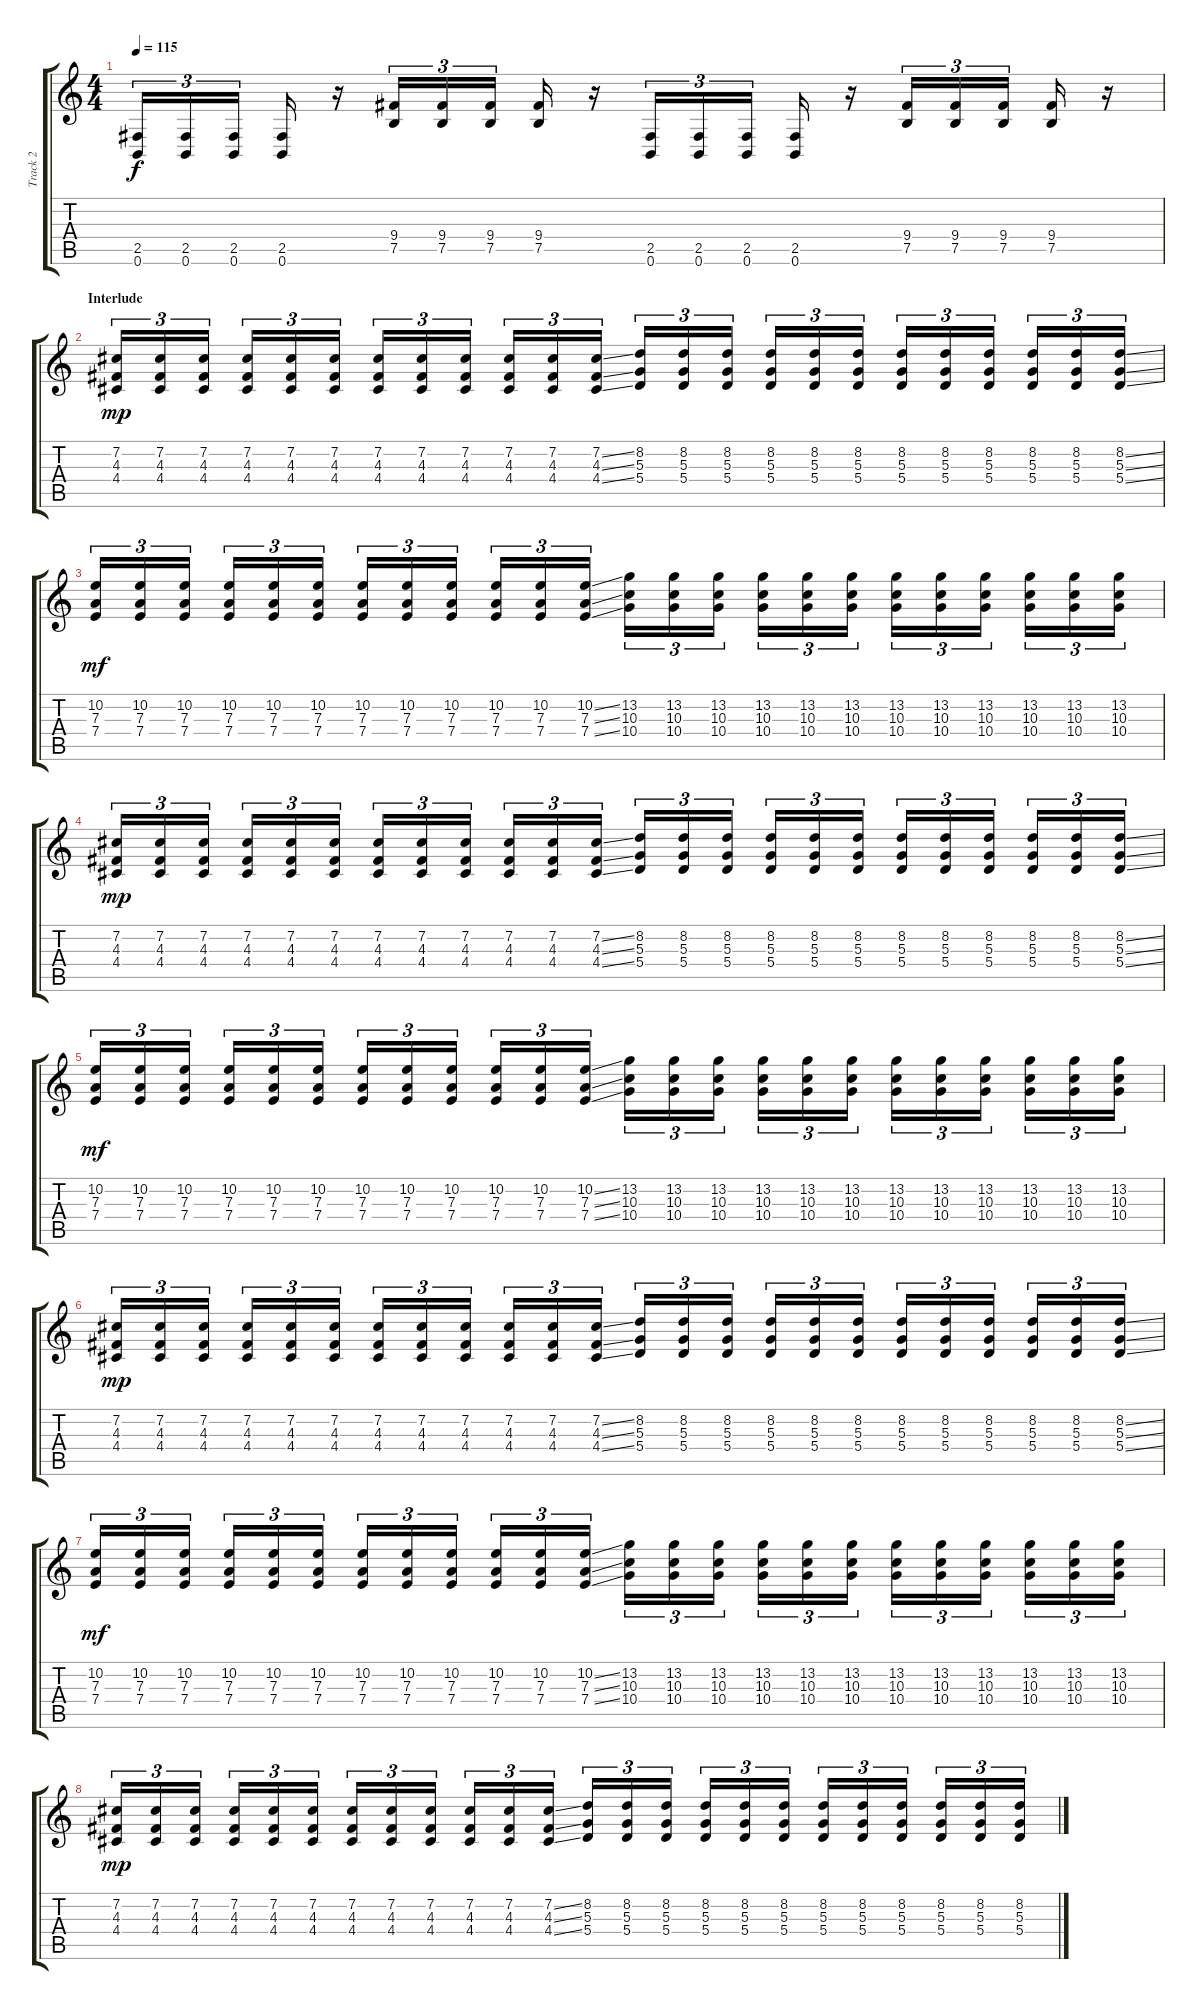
\track ("Track 2" "Track 2") {instrument distortionguitar}
\staff {score tabs}
\tuning (B3 Gb3 D3 A2 E2 B1) {hide}
\ts (4 4)
\tempo 115
\clef g2
\ks c
(2.5 0.6).16{tu (3 2) dy f} (2.5 0.6).16{tu (3 2)} (2.5 0.6).16{tu (3 2)} (2.5 0.6).16 r.16 (9.4 7.5).16{tu (3 2)} (9.4 7.5).16{tu (3 2)} (9.4 7.5).16{tu (3 2)} (9.4 7.5).16 r.16 (2.5 0.6).16{tu (3 2)} (2.5 0.6).16{tu (3 2)} (2.5 0.6).16{tu (3 2)} (2.5 0.6).16 r.16 (9.4 7.5).16{tu (3 2)} (9.4 7.5).16{tu (3 2)} (9.4 7.5).16{tu (3 2)} (9.4 7.5).16 r.16 |
\section ("" "Interlude")
(7.2 4.3 4.4).16{tu (3 2) dy mp} (7.2 4.3 4.4).16{tu (3 2)} (7.2 4.3 4.4).16{tu (3 2)} (7.2 4.3 4.4).16{tu (3 2)} (7.2 4.3 4.4).16{tu (3 2)} (7.2 4.3 4.4).16{tu (3 2)} (7.2 4.3 4.4).16{tu (3 2)} (7.2 4.3 4.4).16{tu (3 2)} (7.2 4.3 4.4).16{tu (3 2)} (7.2 4.3 4.4).16{tu (3 2)} (7.2 4.3 4.4).16{tu (3 2)} (7.2{ss} 4.3{ss} 4.4{ss}).16{tu (3 2)} (8.2 5.3 5.4).16{tu (3 2)} (8.2 5.3 5.4).16{tu (3 2)} (8.2 5.3 5.4).16{tu (3 2)} (8.2 5.3 5.4).16{tu (3 2)} (8.2 5.3 5.4).16{tu (3 2)} (8.2 5.3 5.4).16{tu (3 2)} (8.2 5.3 5.4).16{tu (3 2)} (8.2 5.3 5.4).16{tu (3 2)} (8.2 5.3 5.4).16{tu (3 2)} (8.2 5.3 5.4).16{tu (3 2)} (8.2 5.3 5.4).16{tu (3 2)} (8.2{ss} 5.3{ss} 5.4{ss}).16{tu (3 2)} |
(10.2 7.3 7.4).16{tu (3 2) dy mf} (10.2 7.3 7.4).16{tu (3 2)} (10.2 7.3 7.4).16{tu (3 2)} (10.2 7.3 7.4).16{tu (3 2)} (10.2 7.3 7.4).16{tu (3 2)} (10.2 7.3 7.4).16{tu (3 2)} (10.2 7.3 7.4).16{tu (3 2)} (10.2 7.3 7.4).16{tu (3 2)} (10.2 7.3 7.4).16{tu (3 2)} (10.2 7.3 7.4).16{tu (3 2)} (10.2 7.3 7.4).16{tu (3 2)} (10.2{ss} 7.3{ss} 7.4{ss}).16{tu (3 2)} (13.2 10.3 10.4).16{tu (3 2)} (13.2 10.3 10.4).16{tu (3 2)} (13.2 10.3 10.4).16{tu (3 2)} (13.2 10.3 10.4).16{tu (3 2)} (13.2 10.3 10.4).16{tu (3 2)} (13.2 10.3 10.4).16{tu (3 2)} (13.2 10.3 10.4).16{tu (3 2)} (13.2 10.3 10.4).16{tu (3 2)} (13.2 10.3 10.4).16{tu (3 2)} (13.2 10.3 10.4).16{tu (3 2)} (13.2 10.3 10.4).16{tu (3 2)} (13.2 10.3 10.4).16{tu (3 2)} |
(7.2 4.3 4.4).16{tu (3 2) dy mp} (7.2 4.3 4.4).16{tu (3 2)} (7.2 4.3 4.4).16{tu (3 2)} (7.2 4.3 4.4).16{tu (3 2)} (7.2 4.3 4.4).16{tu (3 2)} (7.2 4.3 4.4).16{tu (3 2)} (7.2 4.3 4.4).16{tu (3 2)} (7.2 4.3 4.4).16{tu (3 2)} (7.2 4.3 4.4).16{tu (3 2)} (7.2 4.3 4.4).16{tu (3 2)} (7.2 4.3 4.4).16{tu (3 2)} (7.2{ss} 4.3{ss} 4.4{ss}).16{tu (3 2)} (8.2 5.3 5.4).16{tu (3 2)} (8.2 5.3 5.4).16{tu (3 2)} (8.2 5.3 5.4).16{tu (3 2)} (8.2 5.3 5.4).16{tu (3 2)} (8.2 5.3 5.4).16{tu (3 2)} (8.2 5.3 5.4).16{tu (3 2)} (8.2 5.3 5.4).16{tu (3 2)} (8.2 5.3 5.4).16{tu (3 2)} (8.2 5.3 5.4).16{tu (3 2)} (8.2 5.3 5.4).16{tu (3 2)} (8.2 5.3 5.4).16{tu (3 2)} (8.2{ss} 5.3{ss} 5.4{ss}).16{tu (3 2)} |
(10.2 7.3 7.4).16{tu (3 2) dy mf} (10.2 7.3 7.4).16{tu (3 2)} (10.2 7.3 7.4).16{tu (3 2)} (10.2 7.3 7.4).16{tu (3 2)} (10.2 7.3 7.4).16{tu (3 2)} (10.2 7.3 7.4).16{tu (3 2)} (10.2 7.3 7.4).16{tu (3 2)} (10.2 7.3 7.4).16{tu (3 2)} (10.2 7.3 7.4).16{tu (3 2)} (10.2 7.3 7.4).16{tu (3 2)} (10.2 7.3 7.4).16{tu (3 2)} (10.2{ss} 7.3{ss} 7.4{ss}).16{tu (3 2)} (13.2 10.3 10.4).16{tu (3 2)} (13.2 10.3 10.4).16{tu (3 2)} (13.2 10.3 10.4).16{tu (3 2)} (13.2 10.3 10.4).16{tu (3 2)} (13.2 10.3 10.4).16{tu (3 2)} (13.2 10.3 10.4).16{tu (3 2)} (13.2 10.3 10.4).16{tu (3 2)} (13.2 10.3 10.4).16{tu (3 2)} (13.2 10.3 10.4).16{tu (3 2)} (13.2 10.3 10.4).16{tu (3 2)} (13.2 10.3 10.4).16{tu (3 2)} (13.2 10.3 10.4).16{tu (3 2)} |
(7.2 4.3 4.4).16{tu (3 2) dy mp} (7.2 4.3 4.4).16{tu (3 2)} (7.2 4.3 4.4).16{tu (3 2)} (7.2 4.3 4.4).16{tu (3 2)} (7.2 4.3 4.4).16{tu (3 2)} (7.2 4.3 4.4).16{tu (3 2)} (7.2 4.3 4.4).16{tu (3 2)} (7.2 4.3 4.4).16{tu (3 2)} (7.2 4.3 4.4).16{tu (3 2)} (7.2 4.3 4.4).16{tu (3 2)} (7.2 4.3 4.4).16{tu (3 2)} (7.2{ss} 4.3{ss} 4.4{ss}).16{tu (3 2)} (8.2 5.3 5.4).16{tu (3 2)} (8.2 5.3 5.4).16{tu (3 2)} (8.2 5.3 5.4).16{tu (3 2)} (8.2 5.3 5.4).16{tu (3 2)} (8.2 5.3 5.4).16{tu (3 2)} (8.2 5.3 5.4).16{tu (3 2)} (8.2 5.3 5.4).16{tu (3 2)} (8.2 5.3 5.4).16{tu (3 2)} (8.2 5.3 5.4).16{tu (3 2)} (8.2 5.3 5.4).16{tu (3 2)} (8.2 5.3 5.4).16{tu (3 2)} (8.2{ss} 5.3{ss} 5.4{ss}).16{tu (3 2)} |
(10.2 7.3 7.4).16{tu (3 2) dy mf} (10.2 7.3 7.4).16{tu (3 2)} (10.2 7.3 7.4).16{tu (3 2)} (10.2 7.3 7.4).16{tu (3 2)} (10.2 7.3 7.4).16{tu (3 2)} (10.2 7.3 7.4).16{tu (3 2)} (10.2 7.3 7.4).16{tu (3 2)} (10.2 7.3 7.4).16{tu (3 2)} (10.2 7.3 7.4).16{tu (3 2)} (10.2 7.3 7.4).16{tu (3 2)} (10.2 7.3 7.4).16{tu (3 2)} (10.2{ss} 7.3{ss} 7.4{ss}).16{tu (3 2)} (13.2 10.3 10.4).16{tu (3 2)} (13.2 10.3 10.4).16{tu (3 2)} (13.2 10.3 10.4).16{tu (3 2)} (13.2 10.3 10.4).16{tu (3 2)} (13.2 10.3 10.4).16{tu (3 2)} (13.2 10.3 10.4).16{tu (3 2)} (13.2 10.3 10.4).16{tu (3 2)} (13.2 10.3 10.4).16{tu (3 2)} (13.2 10.3 10.4).16{tu (3 2)} (13.2 10.3 10.4).16{tu (3 2)} (13.2 10.3 10.4).16{tu (3 2)} (13.2 10.3 10.4).16{tu (3 2)} |
(7.2 4.3 4.4).16{tu (3 2) dy mp} (7.2 4.3 4.4).16{tu (3 2)} (7.2 4.3 4.4).16{tu (3 2)} (7.2 4.3 4.4).16{tu (3 2)} (7.2 4.3 4.4).16{tu (3 2)} (7.2 4.3 4.4).16{tu (3 2)} (7.2 4.3 4.4).16{tu (3 2)} (7.2 4.3 4.4).16{tu (3 2)} (7.2 4.3 4.4).16{tu (3 2)} (7.2 4.3 4.4).16{tu (3 2)} (7.2 4.3 4.4).16{tu (3 2)} (7.2{ss} 4.3{ss} 4.4{ss}).16{tu (3 2)} (8.2 5.3 5.4).16{tu (3 2)} (8.2 5.3 5.4).16{tu (3 2)} (8.2 5.3 5.4).16{tu (3 2)} (8.2 5.3 5.4).16{tu (3 2)} (8.2 5.3 5.4).16{tu (3 2)} (8.2 5.3 5.4).16{tu (3 2)} (8.2 5.3 5.4).16{tu (3 2)} (8.2 5.3 5.4).16{tu (3 2)} (8.2 5.3 5.4).16{tu (3 2)} (8.2 5.3 5.4).16{tu (3 2)} (8.2 5.3 5.4).16{tu (3 2)} (8.2{ss} 5.3{ss} 5.4{ss}).16{tu (3 2)}
